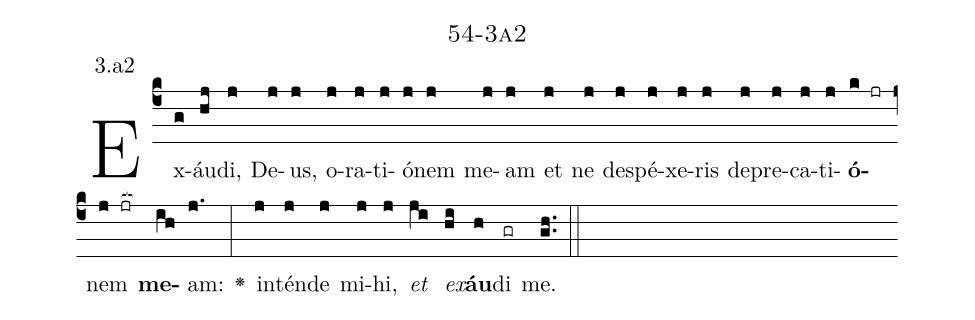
name: 54-3a2;
annotation: 3.a2;
%%
(c4)Ex(g)áu(hj)di,(j) De(j)us,(j) o(j)ra(j)ti(j)ó(j)nem(j) me(j)am(j) et(j) ne(j) de(j)spé(j)xe(j)ris(j) de(j)pre(j)ca(j)ti(j)<b>ó</b>(k jr)nem(j jr[ocb:1{]) <b>me</b>(ih[ocb:0}])am:(j.) <v>\greheightstar</v>(:) in(j)tén(j)de(j) mi(j)hi,(j) <i>et</i>(ji) <i>ex</i>(hi)<b>áu</b>(h)di(gr) me.(gh..) (::)


%E(j) u(j) o(ji) u(hi) a(h) e.(gh..) (::)
